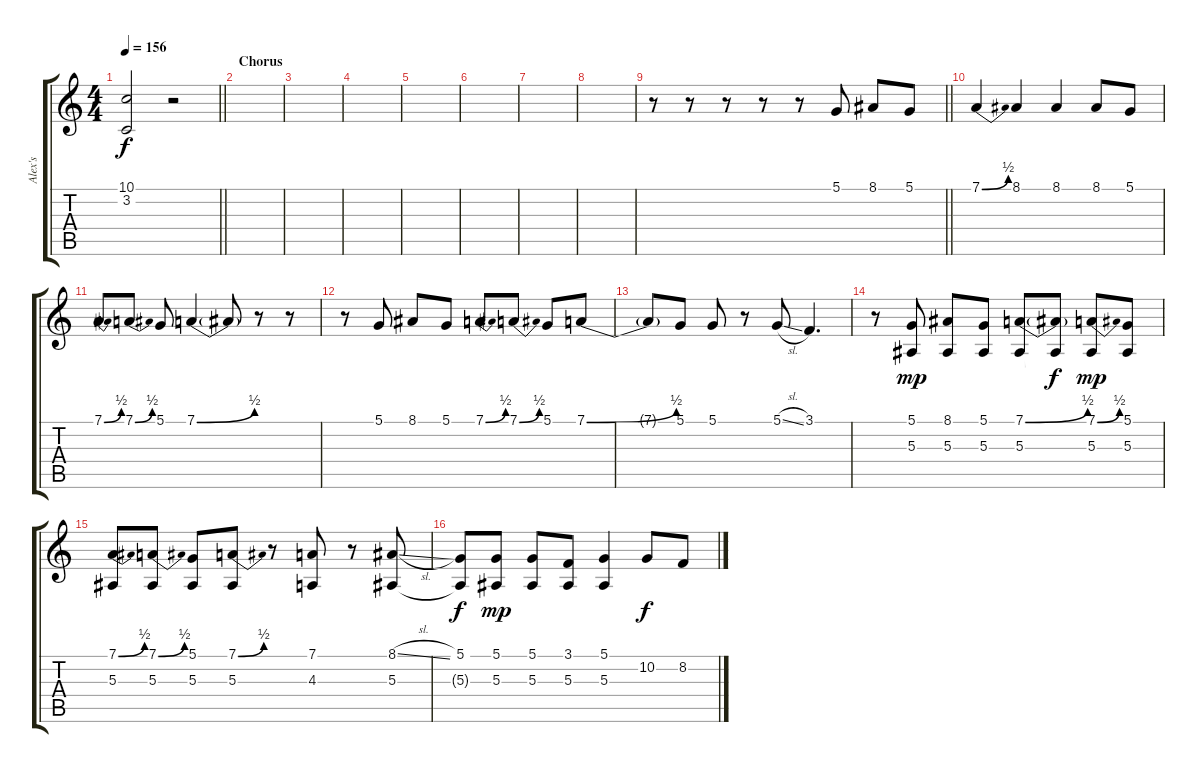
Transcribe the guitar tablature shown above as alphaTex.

\track ("Alex's" "Alex's") {instrument clarinet}
\staff {score tabs}
\tuning (D4 A3 F3 C3 G2 C2) {hide}
\ts (4 4)
\tempo 156
\clef g2
\barLineRight lightlight
\ks c
(10.1 3.2).2{dy f} r.2 |
\section ("" "Chorus")
|
|
|
|
|
|
|
\barLineRight lightlight
r.8 r.8 r.8 r.8 r.8 5.1.8 8.1.8 5.1.8 |
7.1{be (bend 0 0 60 2)}.4 8.1.4 8.1.4 8.1.8 5.1.8 |
7.1{be (bend 0 0 60 2)}.8 7.1{be (bend 0 0 60 2)}.8 5.1.8 7.1{be (bend 0 0 60 2)}.4 7.1{t}.8 r.8 r.8 |
r.8 5.1.8 8.1.8 5.1.8 7.1{be (bend 0 0 60 2)}.8 7.1{be (bend 0 0 60 2)}.8 5.1.8 7.1{be (bend 0 0 60 2)}.8 |
7.1{t}.8 5.1.8 5.1.8 r.8 5.1{sl}.8 3.1.4{d} |
r.8 (5.1 5.3).8{dy mp} (8.1 5.3).8 (5.1 5.3).8 (7.1{be (bend 0 0 60 2)} 5.3).8 (7.1{t} 5.3{t}).8{dy f} (7.1{be (bend 0 0 60 2)} 5.3).8{dy mp} (5.1 5.3).8 |
(7.1{be (bend 0 0 60 2)} 5.3).8 (7.1{be (bend 0 0 60 2)} 5.3).8 (5.1 5.3).8 (7.1{be (bend 0 0 60 2)} 5.3).8 r.8 (7.1 4.3).8 r.8 (8.1{sl} 5.3).8 |
(5.1 5.3{t}).8{dy f} (5.1 5.3).8{dy mp} (5.1 5.3).8 (3.1 5.3).8 (5.1 5.3).4 10.2.8{dy f} 8.2.8
